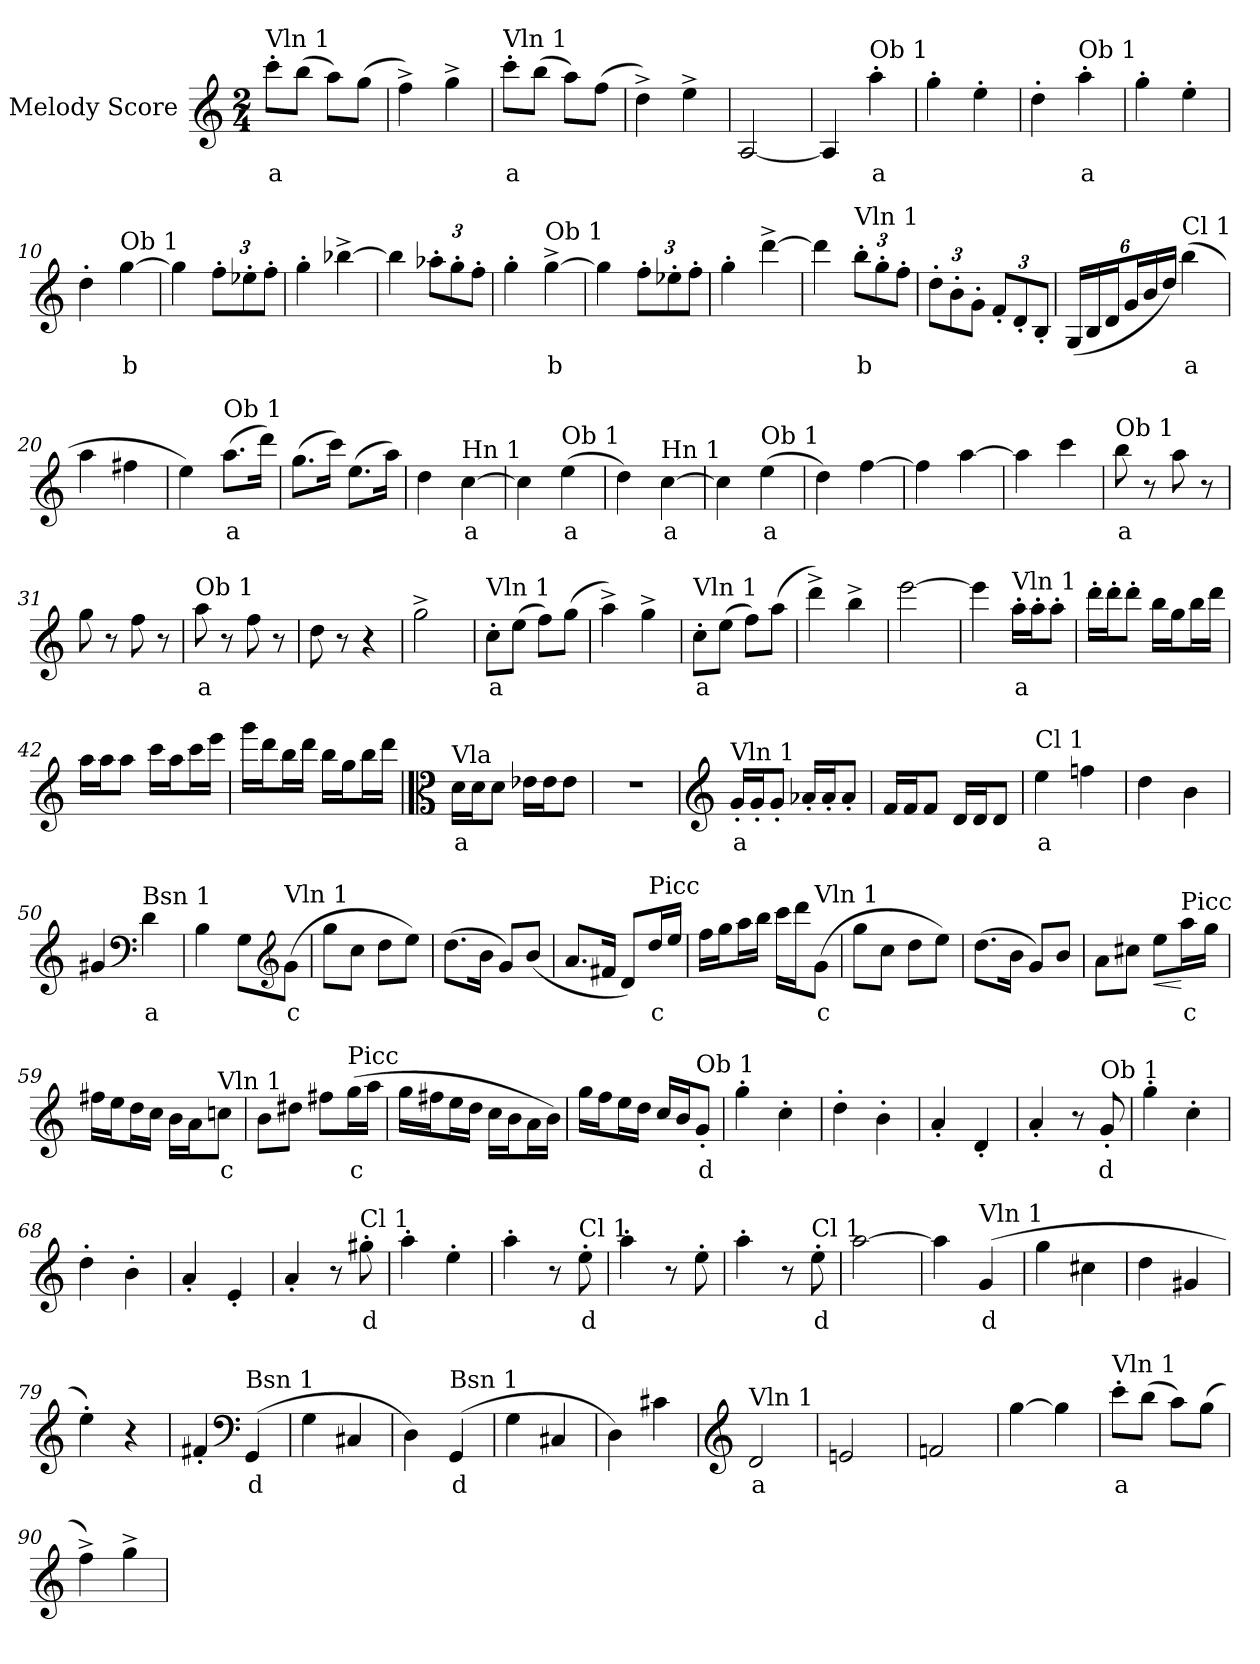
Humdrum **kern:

**kern	**text	**dynam
*part1	*part1	*part1
*staff1	*staff1	*staff1
*I"Melody Score	*	*
*k[]	*	*
*M2/4	*	*
*MM120	*	*
=1	=1	=1
!LO:TX:a:t=Vln 1	!	!
!	!LO:LY:b:color=#FF0000	!
8ccc'\L	a	.
(8bb\J	.	.
8aa\L)	.	.
(8gg\J	.	.
=2	=2	=2
4ff^\)	.	.
4gg^\	.	.
=3	=3	=3
!LO:TX:a:t=Vln 1	!	!
!	!LO:LY:b:color=#FF0000	!
8ccc'\L	a	.
(8bb\J	.	.
8aa\L)	.	.
(8ff\J	.	.
=4	=4	=4
4dd^\)	.	.
4ee^\	.	.
=5	=5	=5
[2A/	.	.
=6	=6	=6
4A/]	.	.
!LO:TX:a:t=Ob 1	!	!
!	!LO:LY:b:color=#FF0000	!
4aa'\	a	.
=7	=7	=7
4gg'\	.	.
4ee'\	.	.
=8	=8	=8
4dd'\	.	.
!LO:TX:a:t=Ob 1	!	!
!	!LO:LY:b:color=#FF0000	!
4aa'\	a	.
=9	=9	=9
4gg'\	.	.
4ee'\	.	.
=10	=10	=10
4dd'\	.	.
!LO:TX:a:t=Ob 1	!	!
!	!LO:LY:b:color=#FF0000	!
[4gg\	b	.
=11	=11	=11
4gg\]	.	.
*Xbrackettup	*	*
12ff'\L	.	.
12ee-X'\	.	.
12ff'\J	.	.
=12	=12	=12
4gg'\	.	.
[4bb-X^\	.	.
=13	=13	=13
4bb-\]	.	.
12aa-X'\L	.	.
12gg'\	.	.
12ff'\J	.	.
=14	=14	=14
4gg'\	.	.
!LO:TX:a:t=Ob 1	!	!
!	!LO:LY:b:color=#FF0000	!
[4gg^\	b	.
=15	=15	=15
4gg\]	.	.
12ff'\L	.	.
12ee-X'\	.	.
12ff'\J	.	.
=16	=16	=16
4gg'\	.	.
[4ddd^\	.	.
=17	=17	=17
4ddd\]	.	.
!LO:TX:a:t=Vln 1	!	!
!	!LO:LY:b:color=#FF0000	!
12bb'\L	b	.
12gg'\	.	.
12ff'\J	.	.
=18	=18	=18
12dd'\L	.	.
12b'\	.	.
12g'\J	.	.
12f'/L	.	.
12d'/	.	.
12B'/J	.	.
=19	=19	=19
(24G/LL	.	.
24B/	.	.
24d/J	.	.
24g/L	.	.
24b/	.	.
24dd/JJ)	.	.
!LO:TX:a:t=Cl 1	!	!
!	!LO:LY:b:color=#FF0000	!
(4bb\	a	.
=20	=20	=20
4aa\	.	.
4ff#\	.	.
=21	=21	=21
4ee\)	.	.
!LO:TX:a:t=Ob 1	!	!
!	!LO:LY:b:color=#FF0000	!
(8.aa\L	a	.
16ddd\Jk)	.	.
=22	=22	=22
(8.gg\L	.	.
16ccc\Jk)	.	.
(8.ee\L	.	.
16aa\Jk)	.	.
=23	=23	=23
4dd\	.	.
!LO:TX:a:t=Hn 1	!	!
!	!LO:LY:b:color=#FF0000	!
[4cc\	a	.
=24	=24	=24
4cc\]	.	.
!LO:TX:a:t=Ob 1	!	!
!	!LO:LY:b:color=#FF0000	!
(4ee\	a	.
=25	=25	=25
4dd\)	.	.
!LO:TX:a:t=Hn 1	!	!
!	!LO:LY:b:color=#FF0000	!
[4cc\	a	.
=26	=26	=26
4cc\]	.	.
!LO:TX:a:t=Ob 1	!	!
!	!LO:LY:b:color=#FF0000	!
(4ee\	a	.
=27	=27	=27
4dd\)	.	.
[4ff\	.	.
=28	=28	=28
4ff\]	.	.
[4aa\	.	.
=29	=29	=29
4aa\]	.	.
4ccc\	.	.
=30	=30	=30
!LO:TX:a:t=Ob 1	!	!
!	!LO:LY:b:color=#FF0000	!
8bb\	a	.
8r	.	.
8aa\	.	.
8r	.	.
=31	=31	=31
8gg\	.	.
8r	.	.
8ff\	.	.
8r	.	.
=32	=32	=32
!LO:TX:a:t=Ob 1	!	!
!	!LO:LY:b:color=#FF0000	!
8aa\	a	.
8r	.	.
8ff\	.	.
8r	.	.
=33	=33	=33
8dd\	.	.
8r	.	.
4r	.	.
=34	=34	=34
2gg^\	.	.
=35	=35	=35
!LO:TX:a:t=Vln 1	!	!
!	!LO:LY:b:color=#FF0000	!
8cc'\L	a	.
(8ee\J	.	.
8ff\L)	.	.
(8gg\J	.	.
=36	=36	=36
4aa^\)	.	.
4gg^\	.	.
=37	=37	=37
!LO:TX:a:t=Vln 1	!	!
!	!LO:LY:b:color=#FF0000	!
8cc'\L	a	.
(8ee\J	.	.
8ff\L)	.	.
(8aa\J	.	.
=38	=38	=38
4ddd^\)	.	.
4bb^\	.	.
=39	=39	=39
[2eee\	.	.
=40	=40	=40
4eee\]	.	.
!LO:TX:a:t=Vln 1	!	!
!	!LO:LY:b:color=#FF0000	!
16aa'\LL	a	.
16aa'\J	.	.
8aa'\J	.	.
=41	=41	=41
16ddd'\LL	.	.
16ddd'\J	.	.
8ddd'\J	.	.
16bb\LL	.	.
16gg\J	.	.
16bb\L	.	.
16ddd\JJ	.	.
=42	=42	=42
16aa\LL	.	.
16aa\J	.	.
8aa\J	.	.
16ccc\LL	.	.
16aa\J	.	.
16ccc\L	.	.
16eee\JJ	.	.
=43	=43	=43
16ggg\LL	.	.
16ddd\J	.	.
16bb\L	.	.
16ddd\JJ	.	.
16bb\LL	.	.
16gg\J	.	.
16bb\L	.	.
16ddd\JJ	.	.
=44	=44	=44
*clefC3	*	*
!LO:TX:a:t=Vla	!	!
!	!LO:LY:b:color=#FF0000	!
16d\LL	a	.
16d\J	.	.
8d\J	.	.
16e-X\LL	.	.
16e-\J	.	.
8e-\J	.	.
=45	=45	=45
2r	.	.
=46	=46	=46
*clefG2	*	*
!LO:TX:a:t=Vln 1	!	!
!	!LO:LY:b:color=#FF0000	!
16g'/LL	a	.
16g'/J	.	.
8g'/J	.	.
16a-X'/LL	.	.
16a-'/J	.	.
8a-'/J	.	.
=47	=47	=47
16f/LL	.	.
16f/J	.	.
8f/J	.	.
16d/LL	.	.
16d/J	.	.
8d/J	.	.
=48	=48	=48
!LO:TX:a:t=Cl 1	!	!
!	!LO:LY:b:color=#FF0000	!
4ee\	a	.
4ffn\	.	.
=49	=49	=49
4dd\	.	.
4b\	.	.
=50	=50	=50
4g#X/	.	.
*clefF4	*	*
!LO:TX:a:t=Bsn 1	!	!
!	!LO:LY:b:color=#FF0000	!
4d\	a	.
=51	=51	=51
4B\	.	.
8G\L	.	.
*clefG2	*	*
!LO:TX:a:t=Vln 1	!	!
!	!LO:LY:b:color=#FF0000	!
(8g\J	c	.
=52	=52	=52
8gg\L	.	.
8cc\J	.	.
8dd\L	.	.
8ee\J)	.	.
=53	=53	=53
(8.dd\L	.	.
16b\Jk	.	.
8g/L)	.	.
(8b/J	.	.
=54	=54	=54
8.a/L	.	.
16f#X/Jk	.	.
8d/L)	.	.
!LO:TX:a:t=Picc	!	!
!	!LO:LY:b:color=#FF0000	!
16dd/L	c	.
16ee/JJ	.	.
=55	=55	=55
16ff\LL	.	.
16gg\J	.	.
16aa\L	.	.
16bb\JJ	.	.
16ccc\LL	.	.
16ddd\J	.	.
!LO:TX:a:t=Vln 1	!	!
!	!LO:LY:b:color=#FF0000	!
(8g\J	c	.
=56	=56	=56
8gg\L	.	.
8cc\J	.	.
8dd\L	.	.
8ee\J)	.	.
=57	=57	=57
(8.dd\L	.	.
16b\Jk	.	.
8g/L)	.	.
8b/J	.	.
=58	=58	=58
8a\L	.	.
8cc#X\J	.	.
!	!	!LO:HP:b
8ee\L	.	<
!LO:TX:a:t=Picc	!	!
!	!LO:LY:b:color=#FF0000	!
16aa\L	c	[
16gg\JJ	.	.
=59	=59	=59
16ff#X\LL	.	.
16ee\J	.	.
16dd\L	.	.
16cc\JJ	.	.
16b\LL	.	.
16a\J	.	.
!LO:TX:a:t=Vln 1	!	!
!	!LO:LY:b:color=#FF0000	!
8ccn\J	c	.
=60	=60	=60
8b\L	.	.
8dd#X\J	.	.
8ff#X\L	.	.
!LO:TX:a:t=Picc	!	!
!	!LO:LY:b:color=#FF0000	!
(16gg\L	c	.
16aa\JJ	.	.
=61	=61	=61
16gg\LL	.	.
16ff#X\J	.	.
16ee\L	.	.
16dd\JJ	.	.
16cc\LL	.	.
16b\J	.	.
16a\L	.	.
16b\JJ)	.	.
=62	=62	=62
16gg\LL	.	.
16ff\J	.	.
16ee\L	.	.
16dd\JJ	.	.
16cc/LL	.	.
16b/J	.	.
!LO:TX:a:t=Ob 1	!	!
!	!LO:LY:b:color=#FF0000	!
8g'/J	d	.
=63	=63	=63
4gg'\	.	.
4cc'\	.	.
=64	=64	=64
4dd'\	.	.
4b'\	.	.
=65	=65	=65
4a'/	.	.
4d'/	.	.
=66	=66	=66
4a'/	.	.
8r	.	.
!LO:TX:a:t=Ob 1	!	!
!	!LO:LY:b:color=#FF0000	!
8g'/	d	.
=67	=67	=67
4gg'\	.	.
4cc'\	.	.
=68	=68	=68
4dd'\	.	.
4b'\	.	.
=69	=69	=69
4a'/	.	.
4e'/	.	.
=70	=70	=70
4a'/	.	.
8r	.	.
!LO:TX:a:t=Cl 1	!	!
!	!LO:LY:b:color=#FF0000	!
8gg#X'\	d	.
=71	=71	=71
4aa'\	.	.
4ee'\	.	.
=72	=72	=72
4aa'\	.	.
8r	.	.
!LO:TX:a:t=Cl 1	!	!
!	!LO:LY:b:color=#FF0000	!
8ee'\	d	.
=73	=73	=73
4aa'\	.	.
8r	.	.
8ee'\	.	.
=74	=74	=74
4aa'\	.	.
8r	.	.
!LO:TX:a:t=Cl 1	!	!
!	!LO:LY:b:color=#FF0000	!
8ee'\	d	.
=75	=75	=75
[2aa\	.	.
=76	=76	=76
4aa\]	.	.
!LO:TX:a:t=Vln 1	!	!
!	!LO:LY:b:color=#FF0000	!
(4g/	d	.
=77	=77	=77
4gg\	.	.
4cc#X\	.	.
=78	=78	=78
4dd\	.	.
4g#X/	.	.
=79	=79	=79
4ee'\)	.	.
4r	.	.
=80	=80	=80
4f#X'/	.	.
*clefF4	*	*
!LO:TX:a:t=Bsn 1	!	!
!	!LO:LY:b:color=#FF0000	!
(4GG/	d	.
=81	=81	=81
4G\	.	.
4C#X/	.	.
=82	=82	=82
4D\)	.	.
!LO:TX:a:t=Bsn 1	!	!
!	!LO:LY:b:color=#FF0000	!
(4GG/	d	.
=83	=83	=83
4G\	.	.
4C#X/	.	.
=84	=84	=84
4D\)	.	.
4c#X\	.	.
=85	=85	=85
*clefG2	*	*
!LO:TX:a:t=Vln 1	!	!
!	!LO:LY:b:color=#FF0000	!
2d/	a	.
=86	=86	=86
2en/	.	.
=87	=87	=87
2fn/	.	.
=88	=88	=88
[4gg\	.	.
4gg\]	.	.
=89	=89	=89
!LO:TX:a:t=Vln 1	!	!
!	!LO:LY:b:color=#FF0000	!
8ccc'\L	a	.
(8bb\J	.	.
8aa\L)	.	.
(8gg\J	.	.
=90	=90	=90
4ff^\)	.	.
4gg^\	.	.
=	=	=
*-	*-	*-
